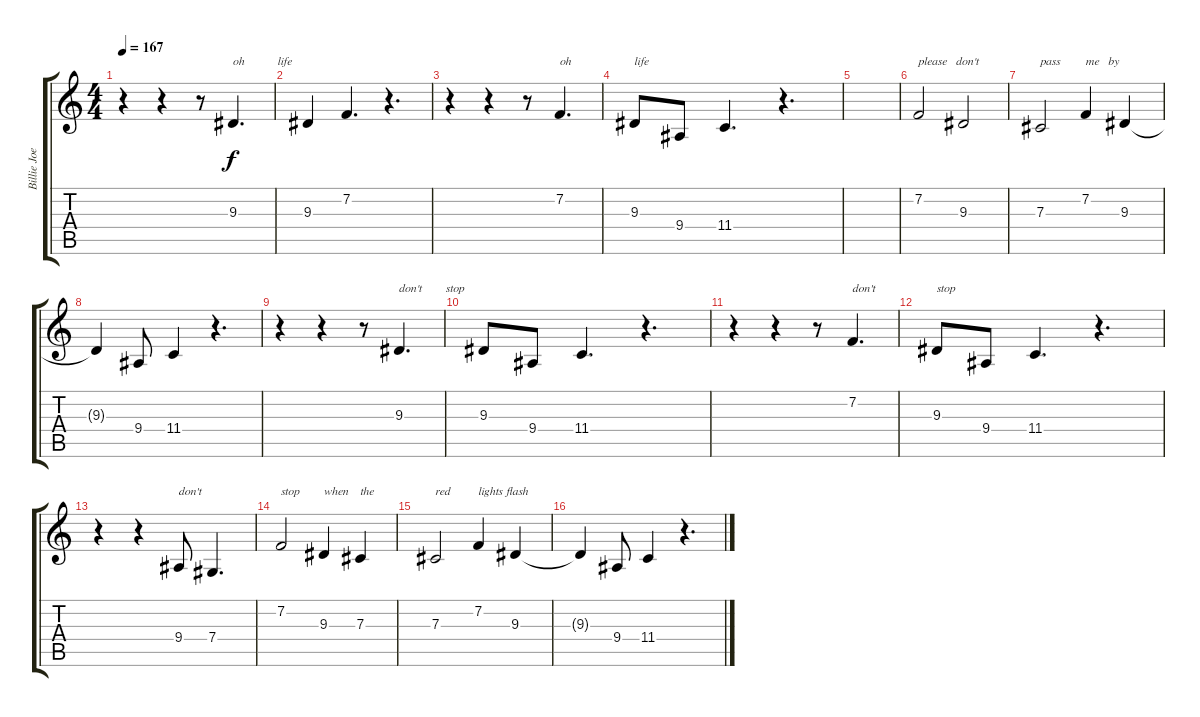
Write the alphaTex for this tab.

\track ("Billie Joe Armstrong - Vocals" "Billie Joe") {instrument altosax}
\staff {score tabs}
\tuning (Eb4 Bb3 Gb3 Db3 Ab2 Eb2) {hide}
\ts (4 4)
\tempo 167
\clef g2
\ks c
r.4{dy f} r.4 r.8 9.3.4{d txt "oh           life"} |
9.3.4 7.2.4{d} r.4{d} |
r.4 r.4 r.8 7.2.4{d txt "oh"} |
9.3.8{txt "life"} 9.4.8 11.4.4{d} r.4{d} |
|
7.2.2{txt "please   don't"} 9.3.2 |
7.3.2{txt "pass"} 7.2.4{txt "me   by"} 9.3.4 |
9.3{t}.4 9.4.8 11.4.4 r.4{d} |
r.4 r.4 r.8 9.3.4{d txt "don't        stop"} |
9.3.8 9.4.8 11.4.4{d} r.4{d} |
r.4 r.4 r.8 7.2.4{d txt "don't"} |
9.3.8{txt "stop"} 9.4.8 11.4.4{d} r.4{d} |
r.4 r.4 9.4.8{txt "don't"} 7.4.4{d} |
7.2.2{txt "stop"} 9.3.4{txt "when"} 7.3.4{txt "the"} |
7.3.2{txt "red"} 7.2.4{txt "lights flash"} 9.3.4 |
9.3{t}.4 9.4.8 11.4.4 r.4{d}
